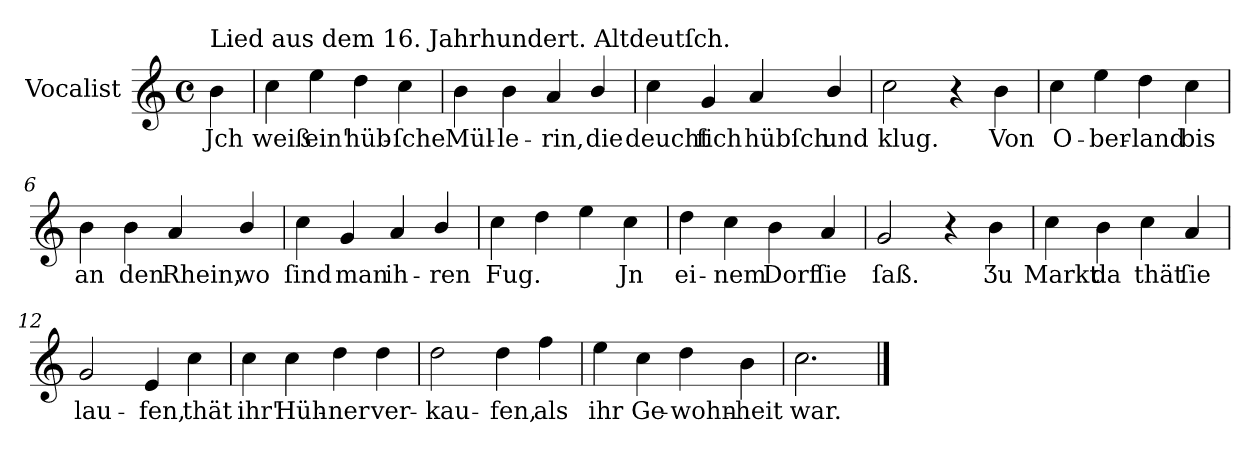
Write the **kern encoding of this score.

**kern	**text
*part1	*part1
*staff1	*staff1
*I"Vocalist	*
*k[]	*
*C:	*
*M4/4	*
*met(c)	*
=	=
!LO:TX:a:t=Lied aus dem 16. Jahrhundert. Altdeutſch.	!
4b	Jch
=1	=1
4cc	weiß
4ee	ein'
4dd	hüb-
4cc	-ſche
=2	=2
4b	Mül-
4b	-le-
4a	-rin,
4b/	die
=3	=3
4cc	deucht
4g	ſich
4a	hübſch
4b/	und
=4	=4
2cc	klug.
4r	.
4b	Von
=5	=5
4cc	O-
4ee	-ber-
4dd	-land
4cc	bis
=6	=6
4b	an
4b	den
4a	Rhein,
4b/	wo
=7	=7
4cc	ſind
4g	man
4a	ih-
4b/	-ren
=8	=8
4cc	Fug.
4dd	.
4ee	.
4cc	Jn
=9	=9
4dd	ei-
4cc	-nem
4b	Dorf
4a	ſie
=10	=10
2g	ſaß.
4r	.
4b	Ʒu
=11	=11
4cc	Markt
4b	da
4cc	thät
4a	ſie
=12	=12
2g	lau-
4e	-fen,
4cc	thät
=13	=13
4cc	ihr'
4cc	Hüh-
4dd	-ner
4dd	ver-
=14	=14
2dd	-kau-
4dd	-fen,
4ff	als
=15	=15
4ee	ihr
4cc	Ge-
4dd	-wohn-
4b	-heit
=16	=16
2.cc	war.
==	==
*-	*-
